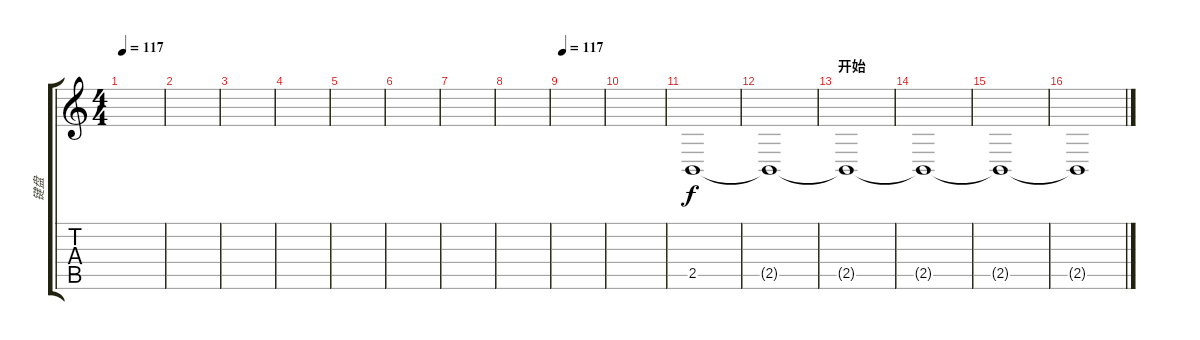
\track ("键盘" "键盘") {instrument stringensemble1}
\staff {score tabs}
\tuning (E4 B3 G3 D3 A2 E2) {hide}
\ts (4 4)
\tempo 117
\tempo 93
\tempo 117
\clef g2
\ks c
|
|
|
|
|
|
|
|
\tempo 117
|
|
2.5.1 |
2.5{t}.1{dy f} |
\section ("" "开始")
2.5{t}.1 |
2.5{t}.1 |
2.5{t}.1 |
2.5{t}.1
